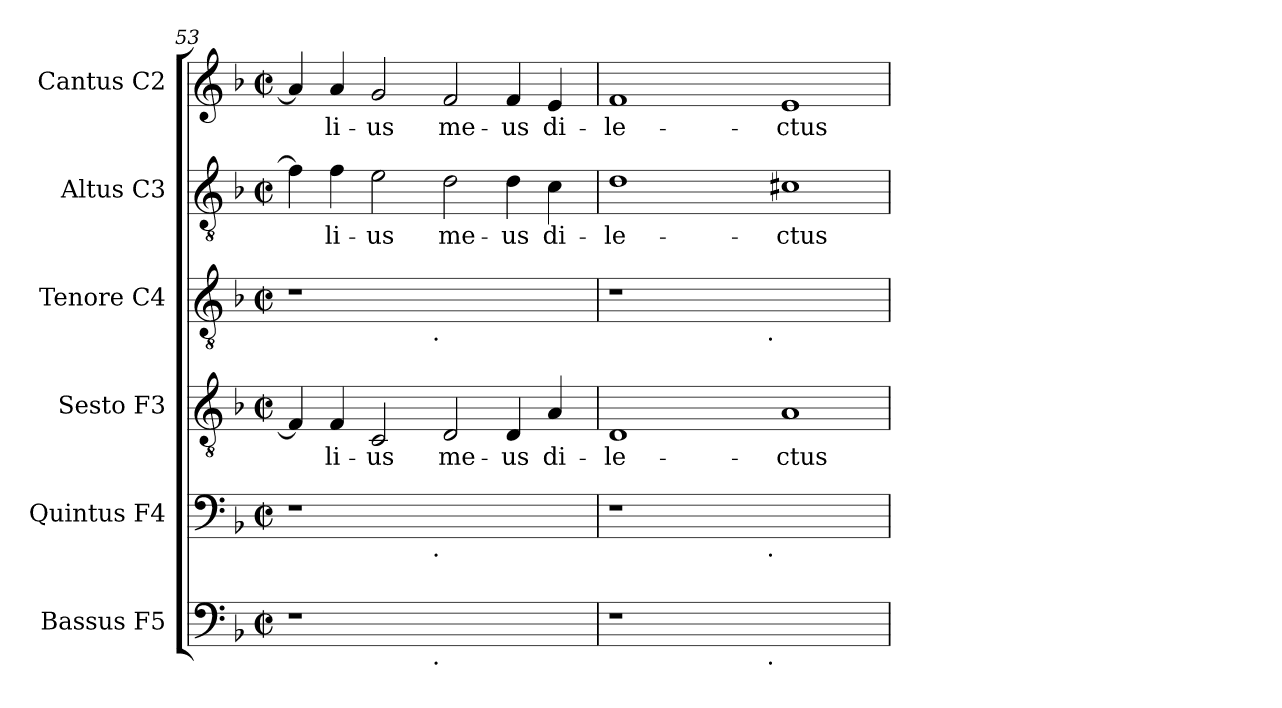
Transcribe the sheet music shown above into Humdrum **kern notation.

**kern	**kern	**kern	**text	**kern	**kern	**text	**kern	**text
*part6	*part5	*part4	*part4	*part3	*part2	*part2	*part1	*part1
*staff6	*staff5	*staff4	*staff4	*staff3	*staff2	*staff2	*staff1	*staff1
*I"Bassus  F5	*I"Quintus  F4	*I"Sesto  F3	*	*I"Tenore  C4	*I"Altus  C3	*	*I"Cantus  C2	*
*clefF4	*clefF4	*clefGv2	*	*clefGv2	*clefGv2	*	*clefG2	*
*k[b-]	*k[b-]	*k[b-]	*	*k[b-]	*k[b-]	*	*k[b-]	*
*F:	*F:	*F:	*	*F:	*F:	*	*F:	*
*M2/2	*M2/2	*M2/2	*	*M2/2	*M2/2	*	*M2/2	*
*met(c|)	*met(c|)	*met(c|)	*	*met(c|)	*met(c|)	*	*met(c|)	*
=53	=53	=53	=53	=53	=53	=53	=53	=53
!	!	!	!LO:LY:b:cj	!	!	!LO:LY:b:cj	!	!LO:LY:b:cj
*^	*^	*	*	*^	*	*	*	*
1r	2ryy	1r	2ryy	4F/]	--	1r	2ryy	4f\]	--	4a/]	--
!	!	!	!	!	!LO:LY:b:cj	!	!	!	!LO:LY:b:cj	!	!LO:LY:b:cj
.	.	.	.	4F/	-li-	.	.	4f\	-li-	4a/	-li-
!	!	!	!	!	!LO:LY:b:cj	!	!	!	!LO:LY:b:cj	!	!LO:LY:b:cj
.	4...ryy	.	4...ryy	2C/	-us	.	4...ryy	2e\	-us	2g/	-us
!	!	!	!	!	!	!	!LO:TX:b:t=.	!	!	!	!
!	!	!	!LO:TX:b:t=.	!	!	!	!	!	!	!	!
!	!LO:TX:b:t=.	!	!	!	!	!	!	!	!	!	!
.	1ryy	.	1ryy	.	.	.	1ryy	.	.	.	.
!	!	!	!	!	!LO:LY:b:cj	!	!	!	!LO:LY:b:cj	!	!LO:LY:b:cj
1ryy	.	1ryy	.	2D/	me-	1ryy	.	2d\	me-	2f/	me-
!	!	!	!	!	!LO:LY:b:cj	!	!	!	!LO:LY:b:cj	!	!LO:LY:b:cj
.	.	.	.	4D/	-us	.	.	4d\	-us	4f/	-us
!	!	!	!	!	!LO:LY:b:cj	!	!	!	!LO:LY:b:cj	!	!LO:LY:b:cj
.	.	.	.	4A/	di-	.	.	4c\	di-	4e/	di-
.	32ryy	.	32ryy	.	.	.	32ryy	.	.	.	.
=54	=54	=54	=54	=54	=54	=54	=54	=54	=54	=54	=54
!	!	!	!	!	!LO:LY:b:cj	!	!	!	!LO:LY:b:cj	!	!LO:LY:b:cj
1r	2ryy	1r	2ryy	1D	-le-	1r	2ryy	1d	-le-	1f	-le-
.	4ryy	.	4ryy	.	.	.	4ryy	.	.	.	.
.	8ryy	.	8ryy	.	.	.	8ryy	.	.	.	.
.	16ryy	.	16ryy	.	.	.	16ryy	.	.	.	.
.	64ryy	.	64ryy	.	.	.	64ryy	.	.	.	.
!	!	!	!	!	!	!	!LO:TX:b:t=.	!	!	!	!
!	!	!	!LO:TX:b:t=.	!	!	!	!	!	!	!	!
!	!LO:TX:b:t=.	!	!	!	!	!	!	!	!	!	!
.	1ryy	.	1ryy	.	.	.	1ryy	.	.	.	.
!	!	!	!	!	!LO:LY:b:cj	!	!	!	!LO:LY:b:cj	!	!LO:LY:b:cj
1ryy	.	1ryy	.	1A	-ctus	1ryy	.	1c#X	-ctus	1e	-ctus
.	32.ryy	.	32.ryy	.	.	.	32.ryy	.	.	.	.
*v	*v	*	*	*	*	*v	*v	*	*	*	*
*	*v	*v	*	*	*	*	*	*	*
=	=	=	=	=	=	=	=	=
*-	*-	*-	*-	*-	*-	*-	*-	*-
